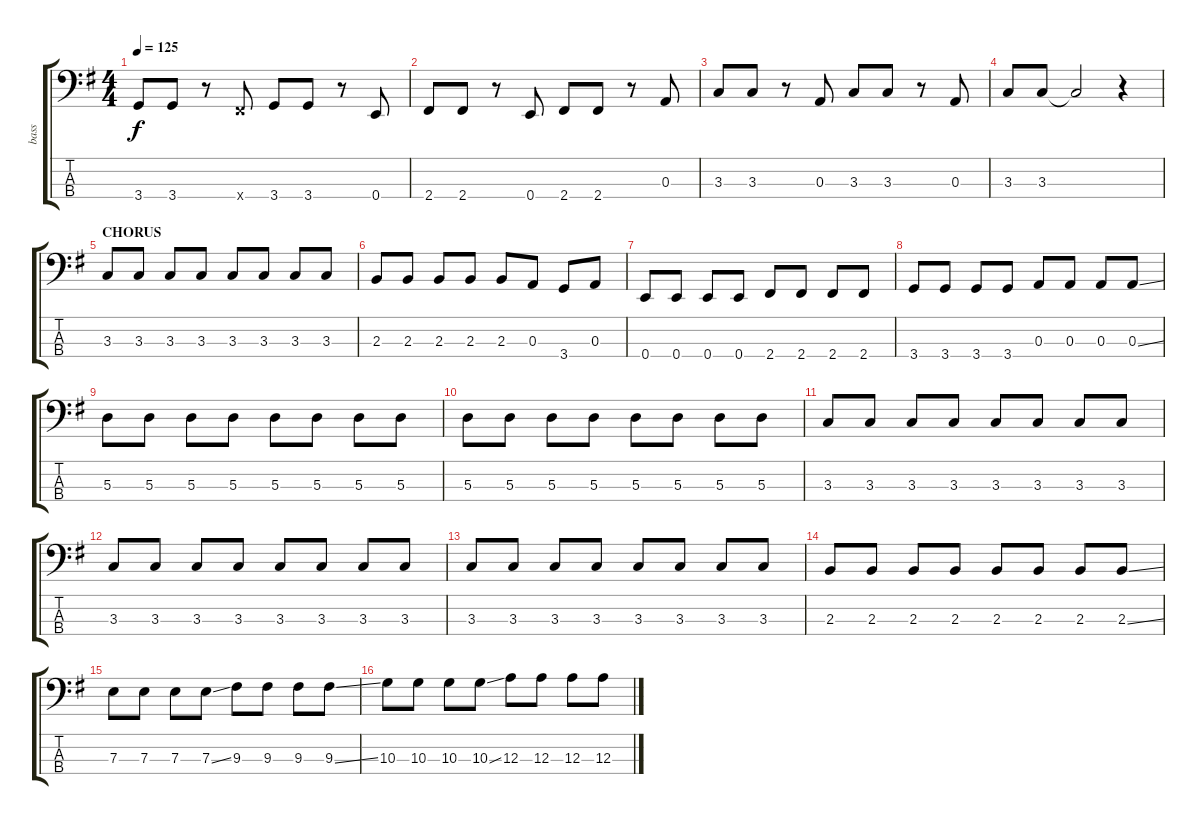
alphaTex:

\track ("bass" "bass") {instrument electricbassfinger}
\staff {score tabs}
\tuning (G2 D2 A1 E1) {hide}
\ts (4 4)
\tempo 125
\clef f4
\ks eminor
3.4.8{dy f} 3.4.8 r.8 2.4{x}.8 3.4.8 3.4.8 r.8 0.4.8 |
2.4.8 2.4.8 r.8 0.4.8 2.4.8 2.4.8 r.8 0.3.8 |
3.3.8 3.3.8 r.8 0.3.8 3.3.8 3.3.8 r.8 0.3.8 |
3.3.8 3.3.8 3.3{t}.2 r.4 |
\section ("" "CHORUS")
3.3.8 3.3.8 3.3.8 3.3.8 3.3.8 3.3.8 3.3.8 3.3.8 |
2.3.8 2.3.8 2.3.8 2.3.8 2.3.8 0.3.8 3.4.8 0.3.8 |
0.4.8 0.4.8 0.4.8 0.4.8 2.4.8 2.4.8 2.4.8 2.4.8 |
3.4.8 3.4.8 3.4.8 3.4.8 0.3.8 0.3.8 0.3.8 0.3{ss}.8 |
5.3.8 5.3.8 5.3.8 5.3.8 5.3.8 5.3.8 5.3.8 5.3.8 |
5.3.8 5.3.8 5.3.8 5.3.8 5.3.8 5.3.8 5.3.8 5.3.8 |
3.3.8 3.3.8 3.3.8 3.3.8 3.3.8 3.3.8 3.3.8 3.3.8 |
3.3.8 3.3.8 3.3.8 3.3.8 3.3.8 3.3.8 3.3.8 3.3.8 |
3.3.8 3.3.8 3.3.8 3.3.8 3.3.8 3.3.8 3.3.8 3.3.8 |
2.3.8 2.3.8 2.3.8 2.3.8 2.3.8 2.3.8 2.3.8 2.3{ss}.8 |
7.3.8 7.3.8 7.3.8 7.3{ss}.8 9.3.8 9.3.8 9.3.8 9.3{ss}.8 |
10.3.8 10.3.8 10.3.8 10.3{ss}.8 12.3.8 12.3.8 12.3.8 12.3{ss}.8
